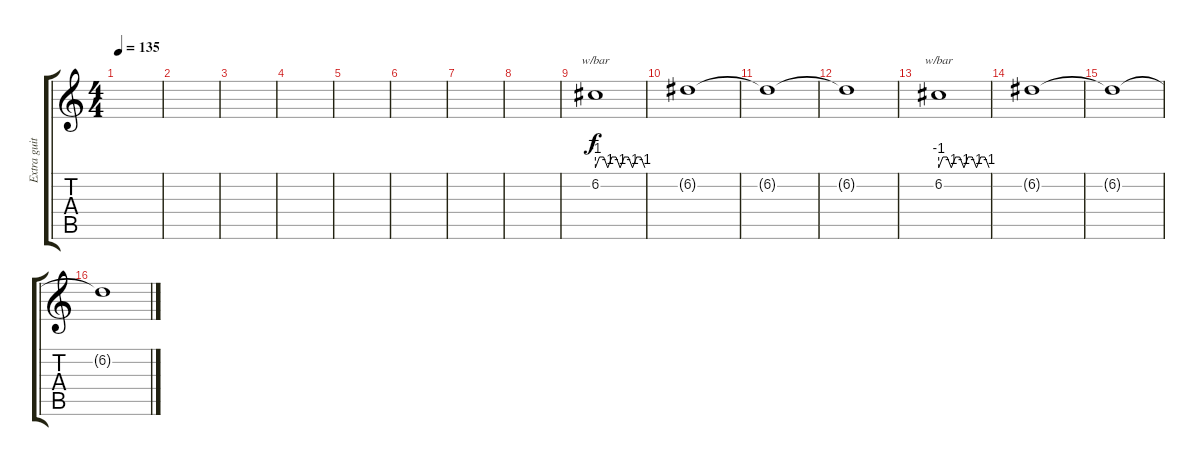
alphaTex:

\track ("Extra guitar\\effects" "Extra guit") {instrument distortionguitar}
\staff {score tabs}
\tuning (D4 A3 F3 C3 G2 C2) {hide}
\ts (4 4)
\tempo 135
\clef g2
\ks c
|
|
|
|
|
|
|
|
6.2.1{tbe (custom default 0 -4 5 0 10 0 15 -4 20 0 25 0 30 -4 35 0 40 0 45 -4 50 0 55 0 60 -4)} |
6.2{t}.1 |
6.2{t}.1 |
6.2{t}.1 |
6.2.1{tbe (custom default 0 -4 5 0 10 0 15 -4 20 0 25 0 30 -4 35 0 40 0 45 -4 50 0 55 0 60 -4)} |
6.2{t}.1 |
6.2{t}.1 |
6.2{t}.1
